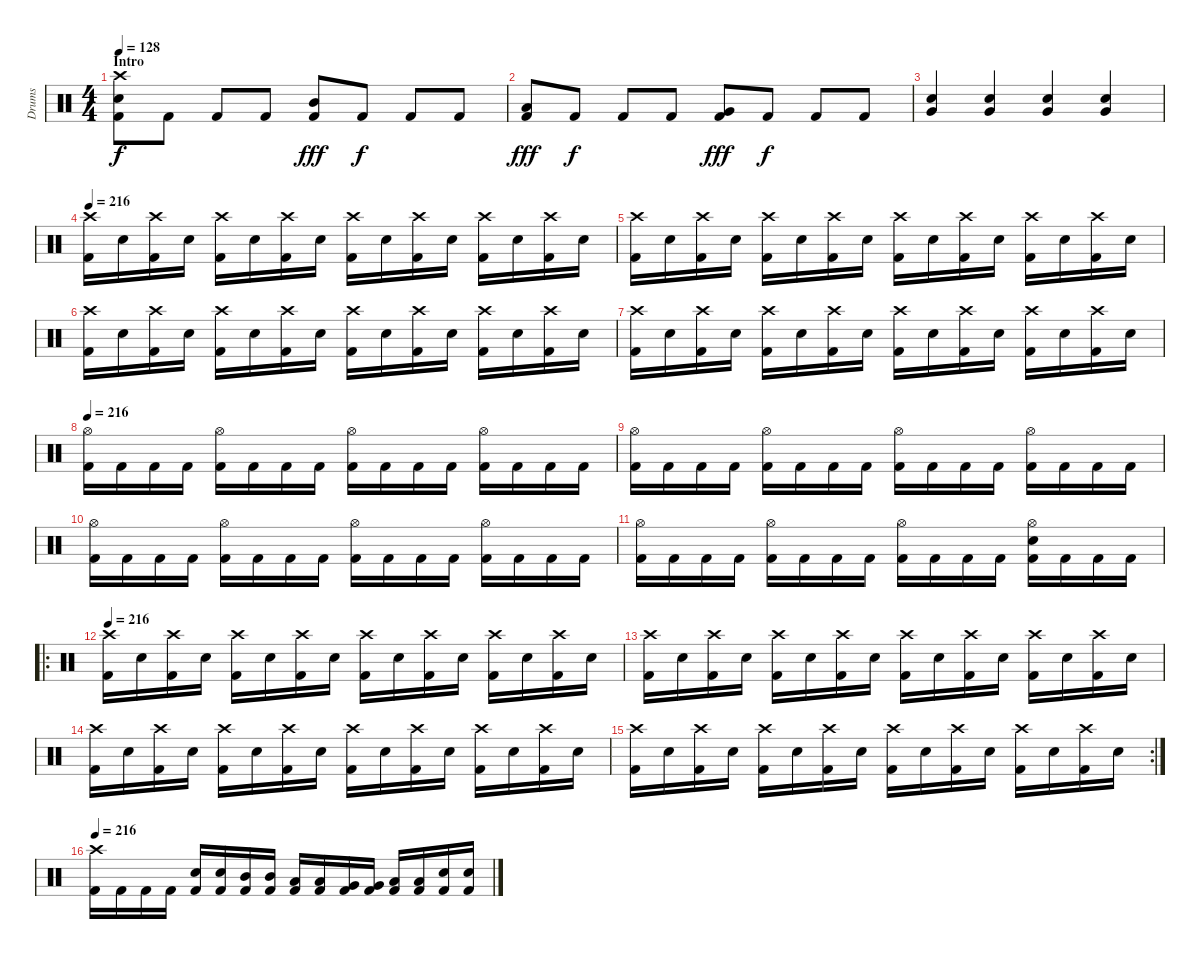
\track ("Drums" "Drums") {instrument percussion}
\staff {score}
\articulation defaults
\ts (4 4)
\section ("" "Intro")
\tempo 128
\tempo 216
\tempo 128
\clef neutral
\ks c
("Crash high (hit)" "Electric Snare (hit)" "Kick (hit) 2").8{dy f} "Kick (hit) 2".8 "Kick (hit) 2".8 "Kick (hit) 2".8 ("Mid Tom (hit)" "Kick (hit) 2").8{dy fff} "Kick (hit) 2".8{dy f} "Kick (hit) 2".8 "Kick (hit) 2".8 |
("Low Tom (hit)" "Kick (hit) 2").8{dy fff} "Kick (hit) 2".8{dy f} "Kick (hit) 2".8 "Kick (hit) 2".8 ("Very Low Tom (hit)" "Kick (hit) 2").8{dy fff} "Kick (hit) 2".8{dy f} "Kick (hit) 2".8 "Kick (hit) 2".8 |
("Very Low Tom (hit)" "Electric Snare (hit)").4 ("Very Low Tom (hit)" "Electric Snare (hit)").4 ("Very Low Tom (hit)" "Electric Snare (hit)").4 ("Very Low Tom (hit)" "Electric Snare (hit)").4 |
\tempo 216
("Crash high (hit)" "Kick (hit) 2").16 "Electric Snare (hit)".16 ("Crash high (hit)" "Kick (hit) 2").16 "Electric Snare (hit)".16 ("Crash high (hit)" "Kick (hit) 2").16 "Electric Snare (hit)".16 ("Crash high (hit)" "Kick (hit) 2").16 "Electric Snare (hit)".16 ("Crash high (hit)" "Kick (hit) 2").16 "Electric Snare (hit)".16 ("Crash high (hit)" "Kick (hit) 2").16 "Electric Snare (hit)".16 ("Crash high (hit)" "Kick (hit) 2").16 "Electric Snare (hit)".16 ("Crash high (hit)" "Kick (hit) 2").16 "Electric Snare (hit)".16 |
("Crash high (hit)" "Kick (hit) 2").16 "Electric Snare (hit)".16 ("Crash high (hit)" "Kick (hit) 2").16 "Electric Snare (hit)".16 ("Crash high (hit)" "Kick (hit) 2").16 "Electric Snare (hit)".16 ("Crash high (hit)" "Kick (hit) 2").16 "Electric Snare (hit)".16 ("Crash high (hit)" "Kick (hit) 2").16 "Electric Snare (hit)".16 ("Crash high (hit)" "Kick (hit) 2").16 "Electric Snare (hit)".16 ("Crash high (hit)" "Kick (hit) 2").16 "Electric Snare (hit)".16 ("Crash high (hit)" "Kick (hit) 2").16 "Electric Snare (hit)".16 |
("Crash high (hit)" "Kick (hit) 2").16 "Electric Snare (hit)".16 ("Crash high (hit)" "Kick (hit) 2").16 "Electric Snare (hit)".16 ("Crash high (hit)" "Kick (hit) 2").16 "Electric Snare (hit)".16 ("Crash high (hit)" "Kick (hit) 2").16 "Electric Snare (hit)".16 ("Crash high (hit)" "Kick (hit) 2").16 "Electric Snare (hit)".16 ("Crash high (hit)" "Kick (hit) 2").16 "Electric Snare (hit)".16 ("Crash high (hit)" "Kick (hit) 2").16 "Electric Snare (hit)".16 ("Crash high (hit)" "Kick (hit) 2").16 "Electric Snare (hit)".16 |
("Crash high (hit)" "Kick (hit) 2").16 "Electric Snare (hit)".16 ("Crash high (hit)" "Kick (hit) 2").16 "Electric Snare (hit)".16 ("Crash high (hit)" "Kick (hit) 2").16 "Electric Snare (hit)".16 ("Crash high (hit)" "Kick (hit) 2").16 "Electric Snare (hit)".16 ("Crash high (hit)" "Kick (hit) 2").16 "Electric Snare (hit)".16 ("Crash high (hit)" "Kick (hit) 2").16 "Electric Snare (hit)".16 ("Crash high (hit)" "Kick (hit) 2").16 "Electric Snare (hit)".16 ("Crash high (hit)" "Kick (hit) 2").16 "Electric Snare (hit)".16 |
\tempo 216
("Hi-Hat (open)" "Kick (hit) 2").16 "Kick (hit) 2".16 "Kick (hit) 2".16 "Kick (hit) 2".16 ("Hi-Hat (open)" "Kick (hit) 2").16 "Kick (hit) 2".16 "Kick (hit) 2".16 "Kick (hit) 2".16 ("Hi-Hat (open)" "Kick (hit) 2").16 "Kick (hit) 2".16 "Kick (hit) 2".16 "Kick (hit) 2".16 ("Hi-Hat (open)" "Kick (hit) 2").16 "Kick (hit) 2".16 "Kick (hit) 2".16 "Kick (hit) 2".16 |
("Hi-Hat (open)" "Kick (hit) 2").16 "Kick (hit) 2".16 "Kick (hit) 2".16 "Kick (hit) 2".16 ("Hi-Hat (open)" "Kick (hit) 2").16 "Kick (hit) 2".16 "Kick (hit) 2".16 "Kick (hit) 2".16 ("Hi-Hat (open)" "Kick (hit) 2").16 "Kick (hit) 2".16 "Kick (hit) 2".16 "Kick (hit) 2".16 ("Hi-Hat (open)" "Kick (hit) 2").16 "Kick (hit) 2".16 "Kick (hit) 2".16 "Kick (hit) 2".16 |
("Hi-Hat (open)" "Kick (hit) 2").16 "Kick (hit) 2".16 "Kick (hit) 2".16 "Kick (hit) 2".16 ("Hi-Hat (open)" "Kick (hit) 2").16 "Kick (hit) 2".16 "Kick (hit) 2".16 "Kick (hit) 2".16 ("Hi-Hat (open)" "Kick (hit) 2").16 "Kick (hit) 2".16 "Kick (hit) 2".16 "Kick (hit) 2".16 ("Hi-Hat (open)" "Kick (hit) 2").16 "Kick (hit) 2".16 "Kick (hit) 2".16 "Kick (hit) 2".16 |
("Hi-Hat (open)" "Kick (hit) 2").16 "Kick (hit) 2".16 "Kick (hit) 2".16 "Kick (hit) 2".16 ("Hi-Hat (open)" "Kick (hit) 2").16 "Kick (hit) 2".16 "Kick (hit) 2".16 "Kick (hit) 2".16 ("Hi-Hat (open)" "Kick (hit) 2").16 "Kick (hit) 2".16 "Kick (hit) 2".16 "Kick (hit) 2".16 ("Hi-Hat (open)" "Electric Snare (hit)" "Kick (hit) 2").16 "Kick (hit) 2".16 "Kick (hit) 2".16 "Kick (hit) 2".16 |
\ro
\tempo 216
("Crash high (hit)" "Kick (hit) 2").16 "Electric Snare (hit)".16 ("Crash high (hit)" "Kick (hit) 2").16 "Electric Snare (hit)".16 ("Crash high (hit)" "Kick (hit) 2").16 "Electric Snare (hit)".16 ("Crash high (hit)" "Kick (hit) 2").16 "Electric Snare (hit)".16 ("Crash high (hit)" "Kick (hit) 2").16 "Electric Snare (hit)".16 ("Crash high (hit)" "Kick (hit) 2").16 "Electric Snare (hit)".16 ("Crash high (hit)" "Kick (hit) 2").16 "Electric Snare (hit)".16 ("Crash high (hit)" "Kick (hit) 2").16 "Electric Snare (hit)".16 |
("Crash high (hit)" "Kick (hit) 2").16 "Electric Snare (hit)".16 ("Crash high (hit)" "Kick (hit) 2").16 "Electric Snare (hit)".16 ("Crash high (hit)" "Kick (hit) 2").16 "Electric Snare (hit)".16 ("Crash high (hit)" "Kick (hit) 2").16 "Electric Snare (hit)".16 ("Crash high (hit)" "Kick (hit) 2").16 "Electric Snare (hit)".16 ("Crash high (hit)" "Kick (hit) 2").16 "Electric Snare (hit)".16 ("Crash high (hit)" "Kick (hit) 2").16 "Electric Snare (hit)".16 ("Crash high (hit)" "Kick (hit) 2").16 "Electric Snare (hit)".16 |
("Crash high (hit)" "Kick (hit) 2").16 "Electric Snare (hit)".16 ("Crash high (hit)" "Kick (hit) 2").16 "Electric Snare (hit)".16 ("Crash high (hit)" "Kick (hit) 2").16 "Electric Snare (hit)".16 ("Crash high (hit)" "Kick (hit) 2").16 "Electric Snare (hit)".16 ("Crash high (hit)" "Kick (hit) 2").16 "Electric Snare (hit)".16 ("Crash high (hit)" "Kick (hit) 2").16 "Electric Snare (hit)".16 ("Crash high (hit)" "Kick (hit) 2").16 "Electric Snare (hit)".16 ("Crash high (hit)" "Kick (hit) 2").16 "Electric Snare (hit)".16 |
\rc 2
("Crash high (hit)" "Kick (hit) 2").16 "Electric Snare (hit)".16 ("Crash high (hit)" "Kick (hit) 2").16 "Electric Snare (hit)".16 ("Crash high (hit)" "Kick (hit) 2").16 "Electric Snare (hit)".16 ("Crash high (hit)" "Kick (hit) 2").16 "Electric Snare (hit)".16 ("Crash high (hit)" "Kick (hit) 2").16 "Electric Snare (hit)".16 ("Crash high (hit)" "Kick (hit) 2").16 "Electric Snare (hit)".16 ("Crash high (hit)" "Kick (hit) 2").16 "Electric Snare (hit)".16 ("Crash high (hit)" "Kick (hit) 2").16 "Electric Snare (hit)".16 |
\tempo 216
("Crash high (hit)" "Kick (hit) 2").16 "Kick (hit) 2".16 "Kick (hit) 2".16 "Kick (hit) 2".16 ("Electric Snare (hit)" "Kick (hit) 2").16 ("Electric Snare (hit)" "Kick (hit) 2").16 ("Mid Tom (hit)" "Kick (hit) 2").16 ("Mid Tom (hit)" "Kick (hit) 2").16 ("Low Tom (hit)" "Kick (hit) 2").16 ("Low Tom (hit)" "Kick (hit) 2").16 ("Very Low Tom (hit)" "Kick (hit) 2").16 ("Very Low Tom (hit)" "Kick (hit) 2").16 ("Low Floor Tom (hit)" "Kick (hit) 2").16 ("Low Floor Tom (hit)" "Kick (hit) 2").16 ("Electric Snare (hit)" "Kick (hit) 2").16 ("Electric Snare (hit)" "Kick (hit) 2").16
